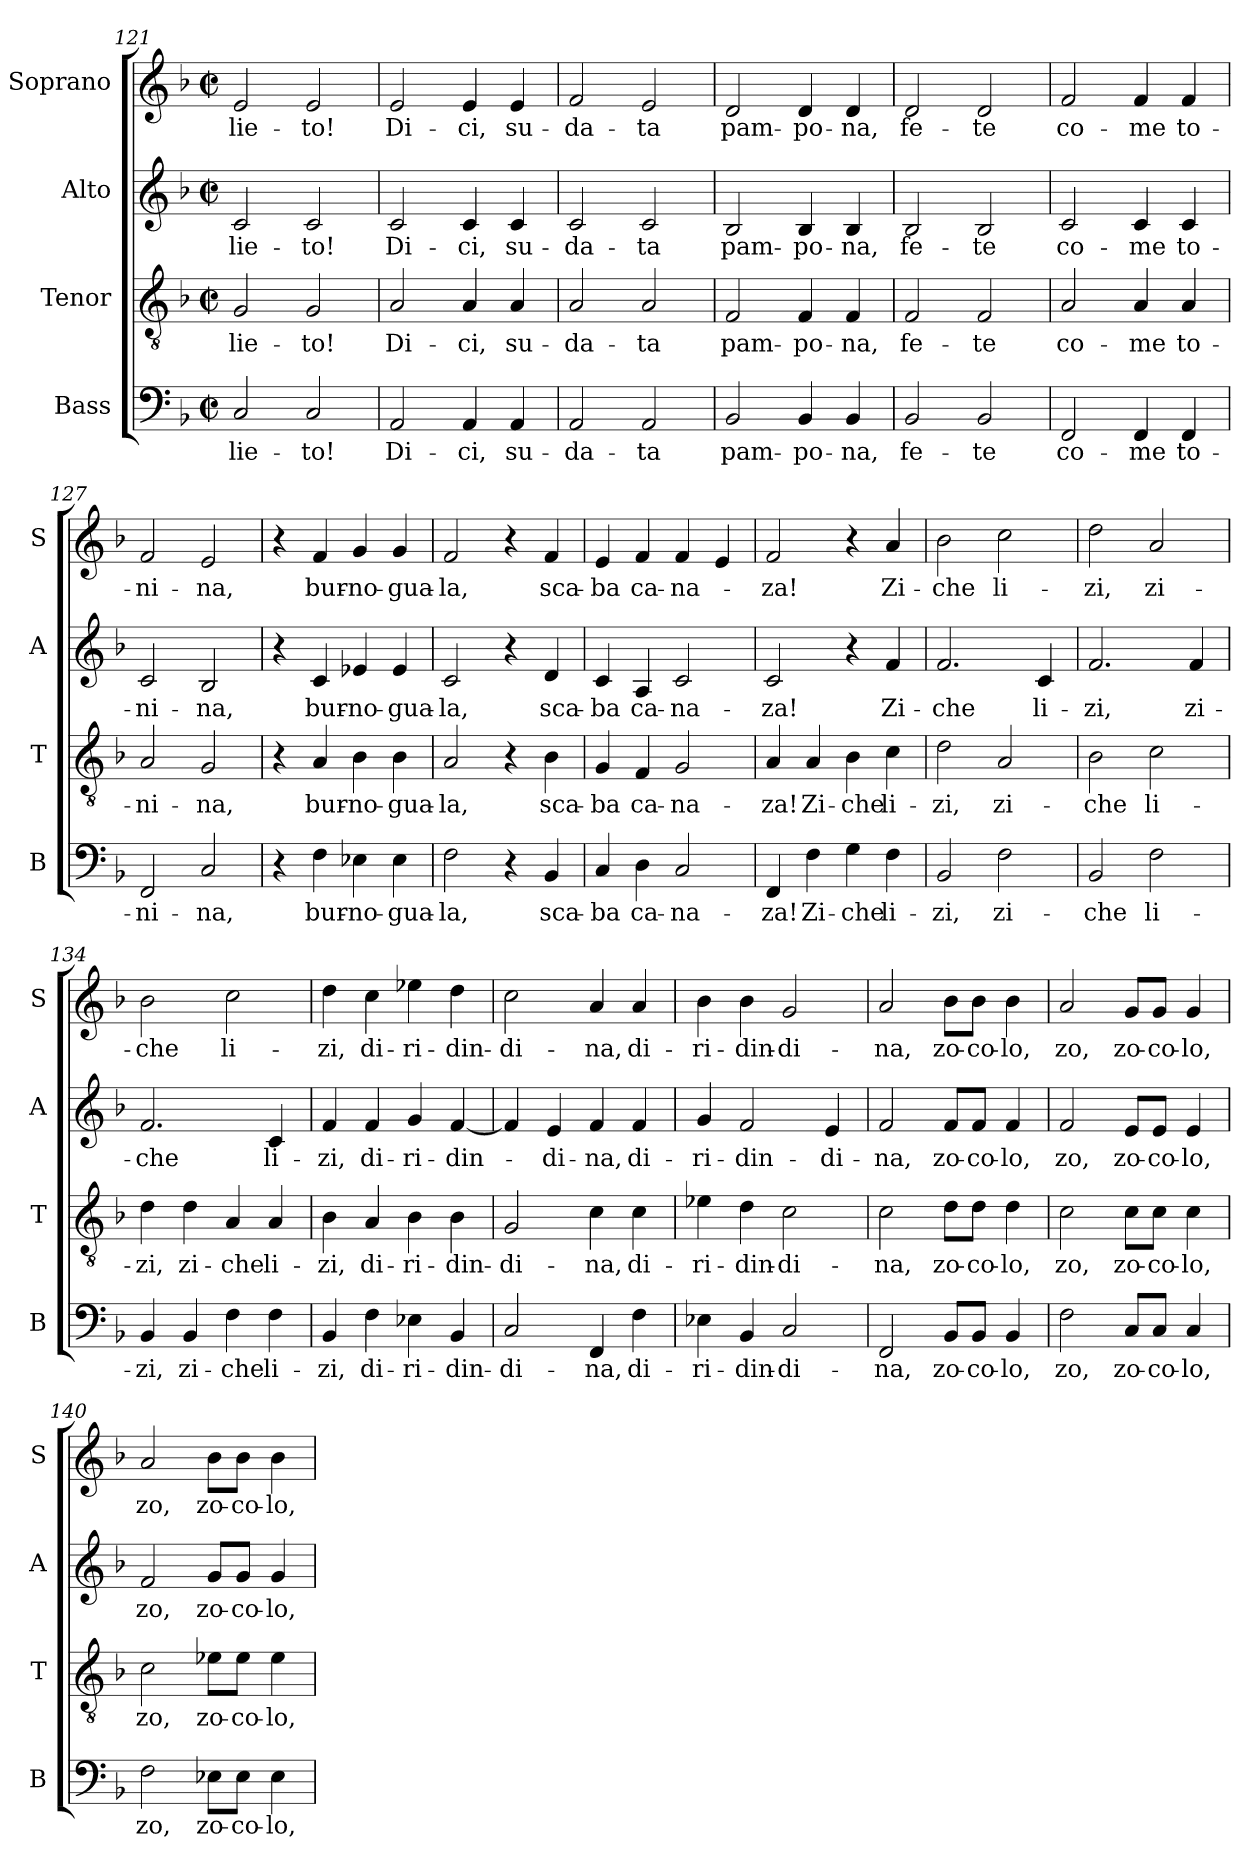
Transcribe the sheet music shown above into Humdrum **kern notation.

**kern	**text	**kern	**text	**kern	**text	**kern	**text
*part4	*part4	*part3	*part3	*part2	*part2	*part1	*part1
*staff4	*staff4	*staff3	*staff3	*staff2	*staff2	*staff1	*staff1
*I"Bass	*	*I"Tenor	*	*I"Alto	*	*I"Soprano	*
*I'B	*	*I'T	*	*I'A	*	*I'S	*
!!LO:LB:g=z
*clefF4	*	*clefGv2	*	*clefG2	*	*clefG2	*
*k[b-]	*	*k[b-]	*	*k[b-]	*	*k[b-]	*
*F:	*	*F:	*	*F:	*	*F:	*
*M2/2	*	*M2/2	*	*M2/2	*	*M2/2	*
*met(c|)	*	*met(c|)	*	*met(c|)	*	*met(c|)	*
=121	=121	=121	=121	=121	=121	=121	=121
2C/	lie-	2G/	lie-	2c/	lie-	2e/	lie-
2C/	-to!	2G/	-to!	2c/	-to!	2e/	-to!
=122	=122	=122	=122	=122	=122	=122	=122
2AA/	Di-	2A/	Di-	2c/	Di-	2e/	Di-
4AA/	-ci,	4A/	-ci,	4c/	-ci,	4e/	-ci,
4AA/	su-	4A/	su-	4c/	su-	4e/	su-
=123	=123	=123	=123	=123	=123	=123	=123
2AA/	-da-	2A/	-da-	2c/	-da-	2f/	-da-
2AA/	-ta	2A/	-ta	2c/	-ta	2e/	-ta
=124	=124	=124	=124	=124	=124	=124	=124
2BB-/	pam-	2F/	pam-	2B-/	pam-	2d/	pam-
4BB-/	-po-	4F/	-po-	4B-/	-po-	4d/	-po-
4BB-/	-na,	4F/	-na,	4B-/	-na,	4d/	-na,
=125	=125	=125	=125	=125	=125	=125	=125
2BB-/	fe-	2F/	fe-	2B-/	fe-	2d/	fe-
2BB-/	-te	2F/	-te	2B-/	-te	2d/	-te
=126	=126	=126	=126	=126	=126	=126	=126
2FF/	co-	2A/	co-	2c/	co-	2f/	co-
4FF/	-me	4A/	-me	4c/	-me	4f/	-me
4FF/	to-	4A/	to-	4c/	to-	4f/	to-
=127	=127	=127	=127	=127	=127	=127	=127
2FF/	-ni-	2A/	-ni-	2c/	-ni-	2f/	-ni-
2C/	-na,	2G/	-na,	2B-/	-na,	2e/	-na,
!!LO:LB:g=z
=128	=128	=128	=128	=128	=128	=128	=128
4r	.	4r	.	4r	.	4r	.
4F\	bur-	4A/	bur-	4c/	bur-	4f/	bur-
4E-X\	-no-	4B-\	-no-	4e-X/	-no-	4g/	-no-
4E-\	-gua-	4B-\	-gua-	4e-/	-gua-	4g/	-gua-
=129	=129	=129	=129	=129	=129	=129	=129
2F\	-la,	2A/	-la,	2c/	-la,	2f/	-la,
4r	.	4r	.	4r	.	4r	.
4BB-/	sca-	4B-\	sca-	4d/	sca-	4f/	sca-
=130	=130	=130	=130	=130	=130	=130	=130
4C/	-ba	4G/	-ba	4c/	-ba	4e/	-ba
4D\	ca-	4F/	ca-	4A/	ca-	4f/	ca-
2C/	-na-	2G/	-na-	2c/	-na-	4f/	-na-
.	.	.	.	.	.	4e/	.
=131	=131	=131	=131	=131	=131	=131	=131
4FF/	-za!	4A/	-za!	2c/	-za!	2f/	-za!
4F\	Zi-	4A/	Zi-	.	.	.	.
4G\	-che	4B-\	-che	4r	.	4r	.
4F\	li-	4c\	li-	4f/	Zi-	4a/	Zi-
=132	=132	=132	=132	=132	=132	=132	=132
2BB-/	-zi,	2d\	-zi,	2.f/	-che	2b-\	-che
2F\	zi-	2A/	zi-	.	.	2cc\	li-
.	.	.	.	4c/	li-	.	.
=133	=133	=133	=133	=133	=133	=133	=133
2BB-/	-che	2B-\	-che	2.f/	-zi,	2dd\	-zi,
2F\	li-	2c\	li-	.	.	2a/	zi-
.	.	.	.	4f/	zi-	.	.
=134	=134	=134	=134	=134	=134	=134	=134
4BB-/	-zi,	4d\	-zi,	2.f/	-che	2b-\	-che
4BB-/	zi-	4d\	zi-	.	.	.	.
4F\	-che	4A/	-che	.	.	2cc\	li-
4F\	li-	4A/	li-	4c/	li-	.	.
!!LO:PB:g=z
=135	=135	=135	=135	=135	=135	=135	=135
4BB-/	-zi,	4B-\	-zi,	4f/	-zi,	4dd\	-zi,
4F\	di-	4A/	di-	4f/	di-	4cc\	di-
4E-X\	-ri-	4B-\	-ri-	4g/	-ri-	4ee-X\	-ri-
4BB-/	-din-	4B-\	-din-	[4f/	-din-	4dd\	-din-
=136	=136	=136	=136	=136	=136	=136	=136
2C/	-di-	2G/	-di-	4f/]	.	2cc\	-di-
.	.	.	.	4e/	-di-	.	.
4FF/	-na,	4c\	-na,	4f/	-na,	4a/	-na,
4F\	di-	4c\	di-	4f/	di-	4a/	di-
=137	=137	=137	=137	=137	=137	=137	=137
4E-X\	-ri-	4e-X\	-ri-	4g/	-ri-	4b-\	-ri-
4BB-/	-din-	4d\	-din-	2f/	-din-	4b-\	-din-
2C/	-di-	2c\	-di-	.	.	2g/	-di-
.	.	.	.	4e/	-di-	.	.
=138	=138	=138	=138	=138	=138	=138	=138
2FF/	-na,	2c\	-na,	2f/	-na,	2a/	-na,
8BB-/L	zo-	8d\L	zo-	8f/L	zo-	8b-\L	zo-
8BB-/J	-co-	8d\J	-co-	8f/J	-co-	8b-\J	-co-
4BB-/	-lo,	4d\	-lo,	4f/	-lo,	4b-\	-lo,
=139	=139	=139	=139	=139	=139	=139	=139
2F\	zo,	2c\	zo,	2f/	zo,	2a/	zo,
8C/L	zo-	8c\L	zo-	8e/L	zo-	8g/L	zo-
8C/J	-co-	8c\J	-co-	8e/J	-co-	8g/J	-co-
4C/	-lo,	4c\	-lo,	4e/	-lo,	4g/	-lo,
=140	=140	=140	=140	=140	=140	=140	=140
2F\	zo,	2c\	zo,	2f/	zo,	2a/	zo,
8E-X\L	zo-	8e-X\L	zo-	8g/L	zo-	8b-\L	zo-
8E-\J	-co-	8e-\J	-co-	8g/J	-co-	8b-\J	-co-
4E-\	-lo,	4e-\	-lo,	4g/	-lo,	4b-\	-lo,
=	=	=	=	=	=	=	=
*-	*-	*-	*-	*-	*-	*-	*-
